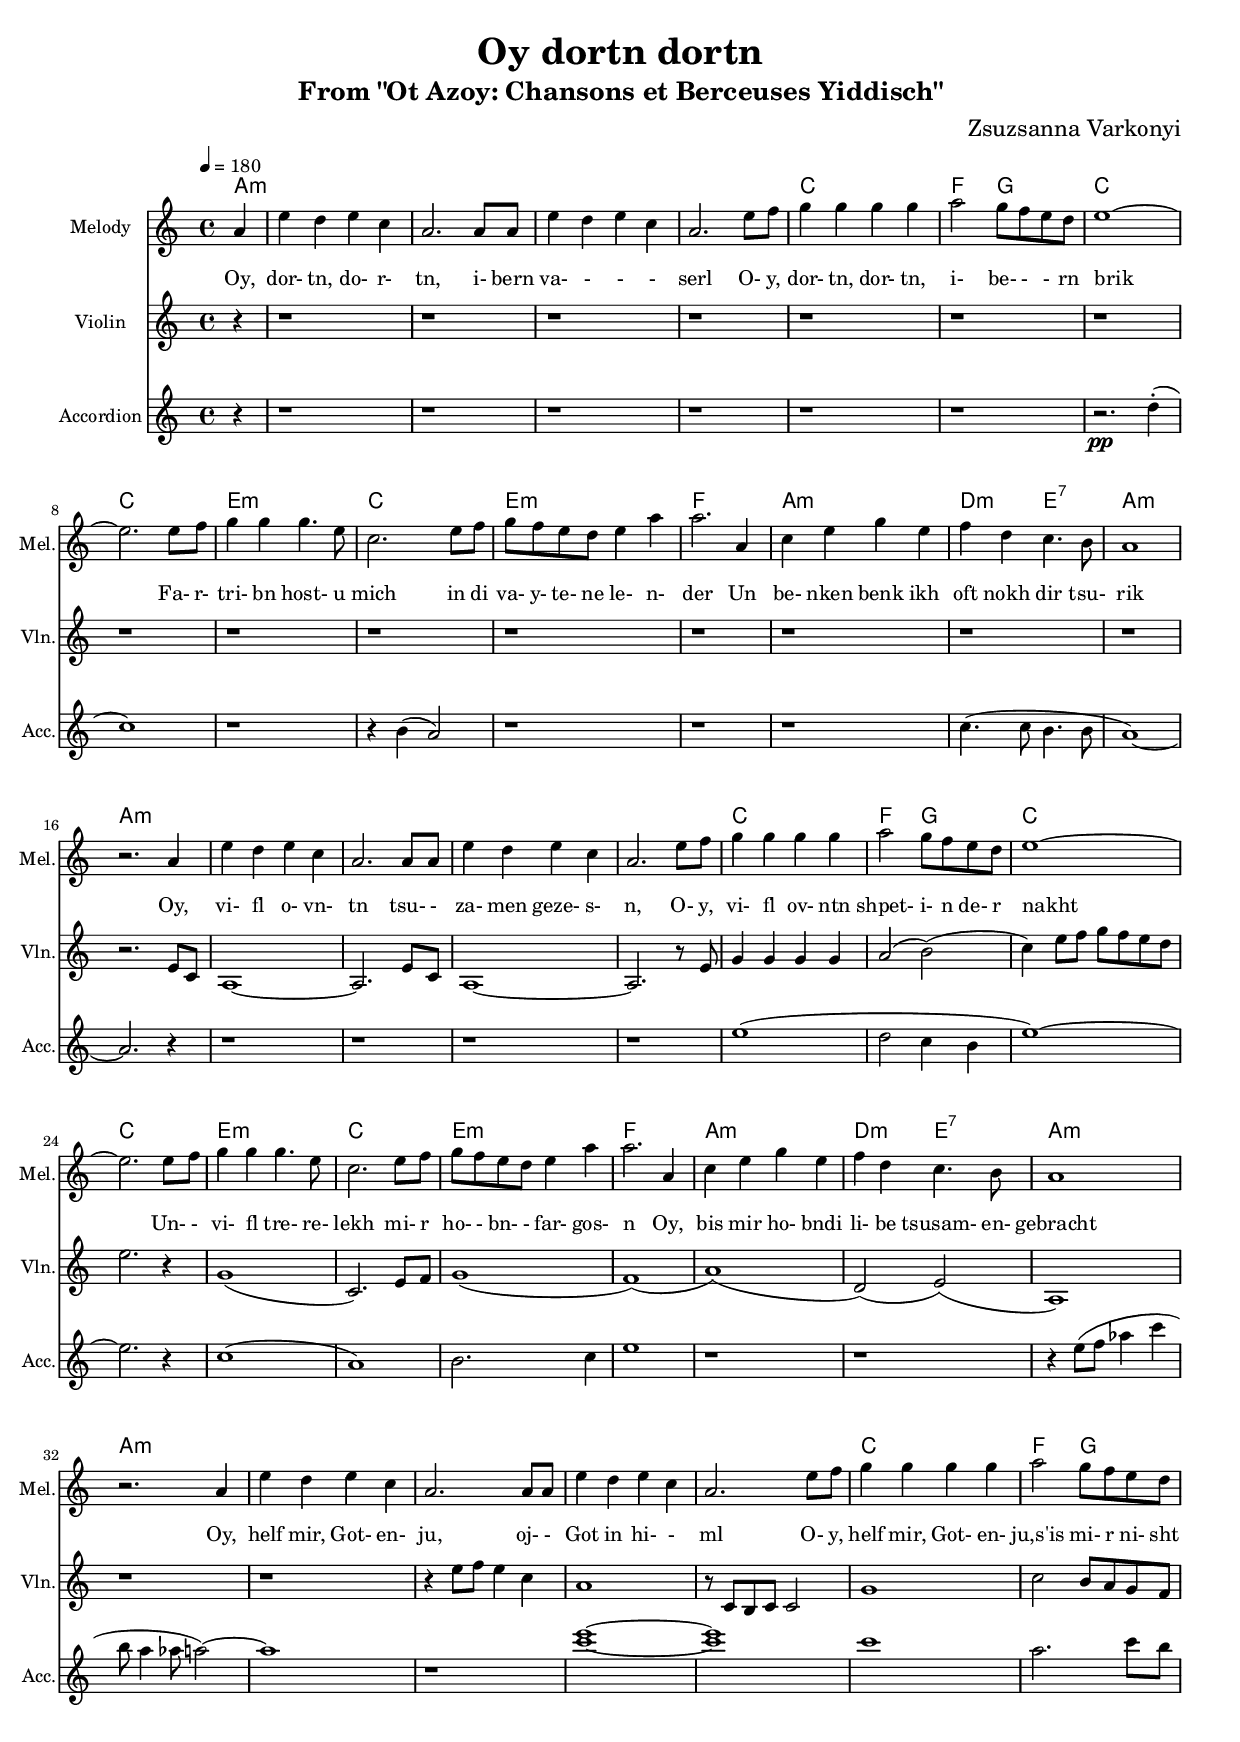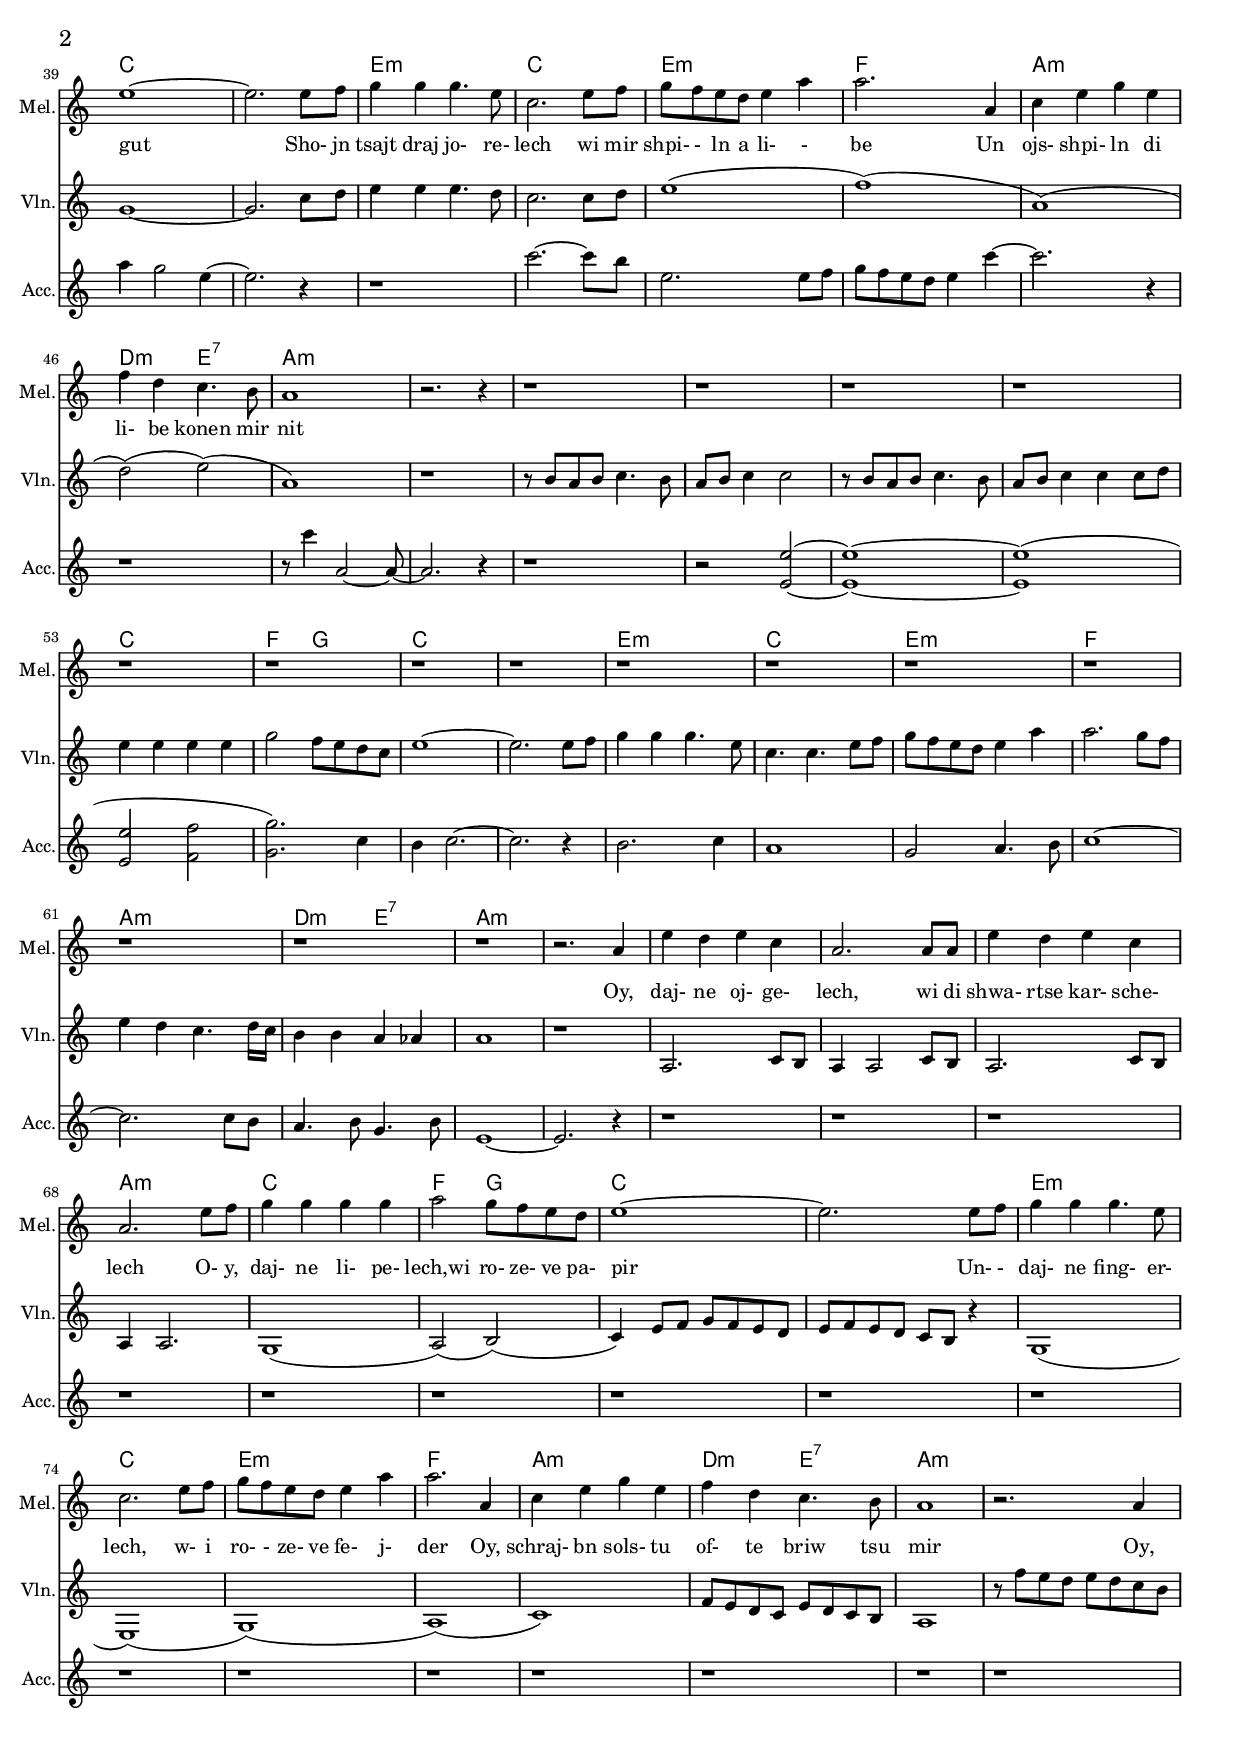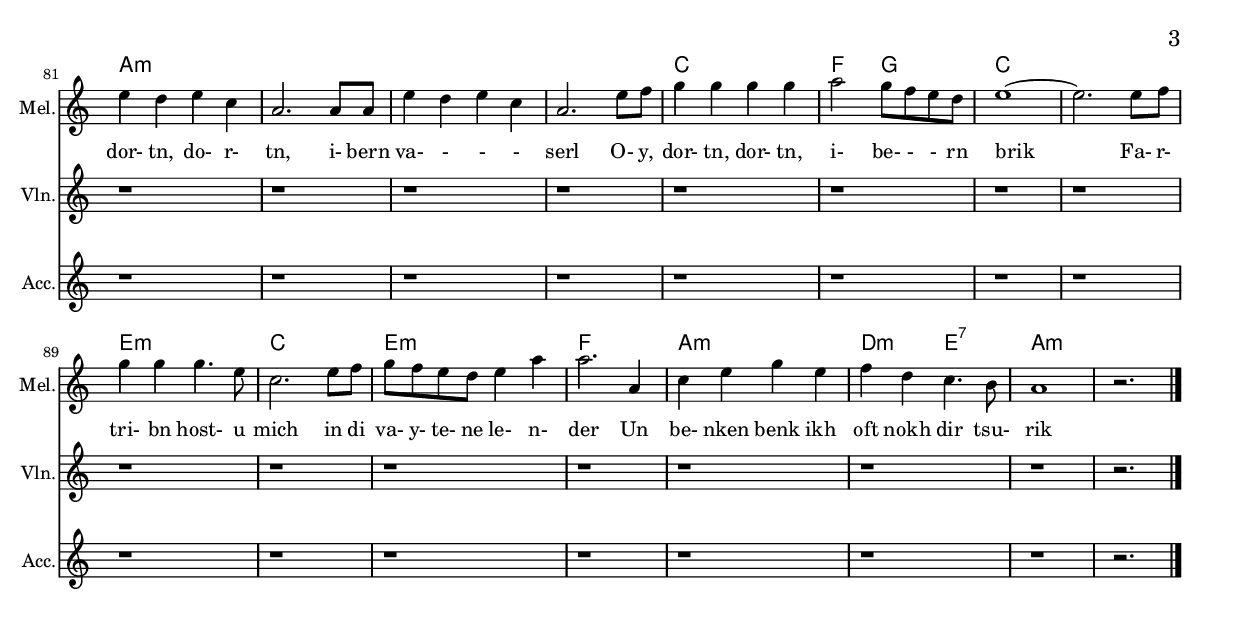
\version "2.24.4"
\header {
  title = "Oy dortn dortn"
  subtitle = "From \"Ot Azoy: Chansons et Berceuses Yiddisch\""
  composer = "Zsuzsanna Varkonyi"
}

global = {
  \time 4/4
  \key a \minor
}

scoreTempo = \tempo 4 = 180 % BPM

\include "deutsch.ly"

voicePartial = \relative c'' {
    \scoreTempo
    \partial 4 a4
}

voiceBeginning = \relative c'' {
    a4
}

voiceEnd = \relative c'' {
    \bar "|."
}

voice = \relative c' {

    % Die Melodie folgt hier.

    e'4 d e c     | a2. a8 a8   |
    e'4 d e c     | a2. e'8 f   |
    g4 g g g      | a2 g8 f e d |
    e1~           | e2. e8 f    |
    g4 g g4. e8   | c2. e8 f    |
    g8 f e d e4 a | a2. a,4     |
    c e g e       | f d c4. h8  |
    a1            | r2.
}

verseOne = \lyricmode {

	% Liedtext folgt hier.

	Oy, dor- tn, do- r- tn, i- bern va- - - - serl
    O- y, dor- tn, dor- tn, i- be- - - rn brik
    Fa- r- tri- bn host- u mich in di va- y- te- ne le- n- der
    Un be- nken benk ikh oft nokh dir tsu- rik
}

verseTwo = \lyricmode {

    % Liedtext folgt hier.

    Oy, vi- fl o- vn- tn tsu- - za- men geze- s- n,
    O- y, vi- fl ov- ntn shpet-  i- n de- r nakht
    Un- - vi- fl tre- re- lekh mi- r ho- - bn- -  far- gos- n
    Oy, bis mir ho- bndi li- be tsusam- en- gebracht
}

verseThree = \lyricmode {

    % Liedtext folgt hier.

    Oy, helf mir, Got- en- ju, oj- - Got in hi- - ml
    O- y, helf mir, Got- en- ju,s'is mi- r ni- sht gut
    Sho- jn tsajt draj jo- re- lech wi mir shpi- - ln a li- - be
    Un ojs- shpi- ln di li- be konen mir nit
}

verseFour = \lyricmode {

    % Liedtext folgt hier.

    Oy, daj- ne oj- ge- lech, wi di shwa- rtse kar- sche- lech
    O- y, daj- ne li- pe- lech,wi ro- ze- ve pa- pir
    Un- - daj- ne fing- er- lech, w- i ro- - ze- ve fe- j- der
    Oy, schraj- bn sols- tu of- te briw tsu mir
}

chordNames = \chordmode {

    \set chordChanges = ##t

    % Akkorde folgen hier.

    \repeat unfold 6 {
      \partial 4
      a4:m |
      a1:m | a:m      |  a:m | a:m   |
      c    | f2 g2    |  c1  | c     |
      e1:m | c        |  e:m | f     |
      a:m  | d2:m e:7 | a1:m | a2.:m
    }
}

violin = \relative c' {

    % Die Geige folgt hier.

    % verse 1
    r4
    \repeat unfold 15 r1 r2. e8 c                    |

    % verse 2
    a1~               | a2. e'8 c  |
    a1~               | a2. r8 e'8 |
    g4 g4 g4 g4       | a2( h)(    |
    c4) e8 f g f e d  | e2. r4     |
    g,1(              | c,2.) e8 f |
    g1(               | f)(        |
    a)(               | d,2)( e2)( |
    a,1)              | r          |

    % verse 3
    r                 | r4 e''8 f e4 c |
    a1                | r8 c,8 h c c2  |
    g'1               | c2 h8 a g f    |
    g1~               | g2. c8 d       |
    e4 e e4. d8       | c2. c8 d       |
    e1(               | f)(            |
    a,1)(             | d2)( e)(       |
    a,1)              | r              |

    % solo
    r8 h8 a h c4. h8  | a8 h c4 c2     |
    r8 h8 a8 h c4. h8 | a8 h c4 c c8 d |
    e4 e e e          | g2 f8 e d c    |
    e1~               | e2. e8 f       |
    g4 g g4. e8       | c4. c4. e8 f   |
    g8 f e d e4 a     | a2. g8 f       |
    e4 d c4. d16 c    | h4 h a as      |
    a1                | r              |

    % verse 4
    a,2. c8 h         | a4 a2 c8 h         |
    a2. c8 h          | a4 a2.             |
    g1(               | a2)( h)(           |
    c4) e8 f g f e d  | e f e d c h r4     |
    g1(               | e)(                |
    g)(               | a)(                |
    c)                | f8 e d c e d c h   |
    a1                | r8 f'' e d e d c h |

    \repeat unfold 15 r1
    r2.
}

accordion = \relative c' {

  % Das Akkordeon folgt hier.

  % verse 1
  r4
  \repeat unfold 6 r1
  r2.\pp d'4-.( | c1)            |
  r1            | r4 h( a2)      |
  r1            | r              |
  r             | c4.( c8 h4. h8 |
  a1)~          | a2. r4         |

  % verse 2
  \repeat unfold 4 r1
  e'1(           | d2 c4  h       |
  e1)~            | e2. r4        |
  c1(            | a)             |
  h2. c4         | e1             |
  r1             | r              |
  r4 e8( f as4 c | h8 a4 as8 a2)~ |

  % verse 3
  a1             | r1               |
  <c e>~         | <c e>            |
  c              | a2.  c8 h        |
  a4 g2 e4~      | e2. r4           |
  r1             | c'2.~c8 h        |
  e,2. e8 f      | g f e d e4  c'4~ |
  c2. r4         | r1               |
  r8 c4 a,2~ a8~ | a2. r4           |

  % solo
  r1               | r2 <e e'>2~   |
  <e e'>1~         | <e e'>1(      |
  <e e'>2  <f f'>2 | <g g'>2.) c4  |
  h c2.~           | c2. r4        |
  h2. c4           | a1            |
  g2 a4. h8        | c1~           |
  c2. c8 h         | a4. h8 g4. h8 |
  e,1~             | e2. r4        |

  \repeat unfold 31 r1
  r2.
}


\score {
    <<
        \new ChordNames \with {
           midiMaximumVolume = #0.8
        } \chordNames
        \new Staff \with {
            midiMaximumVolume = #1
            instrumentName = "Melody"
            shortInstrumentName = "Mel."
        }
        {
            \voicePartial \voice
            \voiceBeginning \voice
            \voiceBeginning \voice r4
            \repeat unfold 15 r1 r2.
            \voiceBeginning \voice
            \voiceBeginning \voice
            \voiceEnd
        }

        \addlyrics {
            \verseOne
            \verseTwo
            \verseThree
            \verseFour
            \verseOne
        }

        \new Staff \with {
            midiInstrument = #"viola"
            midiMaximumVolume = #1.1
            instrumentName = "Violin"
            shortInstrumentName = "Vln."
        } \violin

        \new Staff \with {
            midiInstrument = #"drawbar organ"
            midiMaximumVolume = #0.9
            instrumentName = "Accordion"
            shortInstrumentName = "Acc."
        } \accordion
    >>
    \layout { #(layout-set-staff-size 16) }
    \midi { }
}